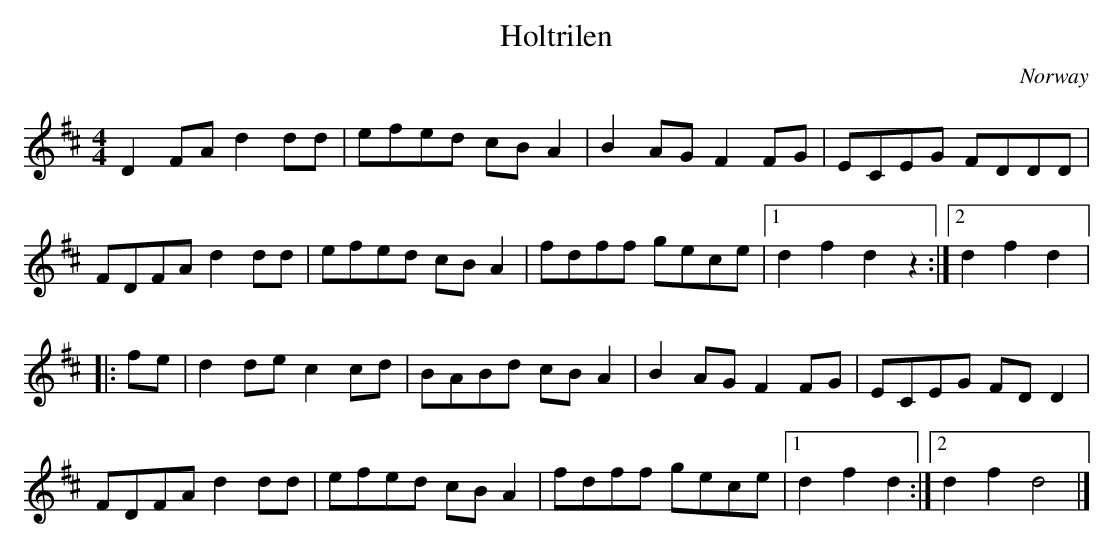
X:1
T:Holtrilen
O:Norway
M:4/4
K:D
D2FA d2dd | efed cBA2 | B2AG F2FG | ECEG FDDD|
FDFA d2dd | efed cBA2 | fdff gece |1 d2f2 d2z2 :|2 d2f2 d2 |:
fe|\
d2de c2cd | BABd cBA2 | B2AG F2FG | ECEG FD D2|
FDFA d2dd | efed cBA2 | fdff gece |1 d2f2 d2 :|2 d2f2 d4|]
